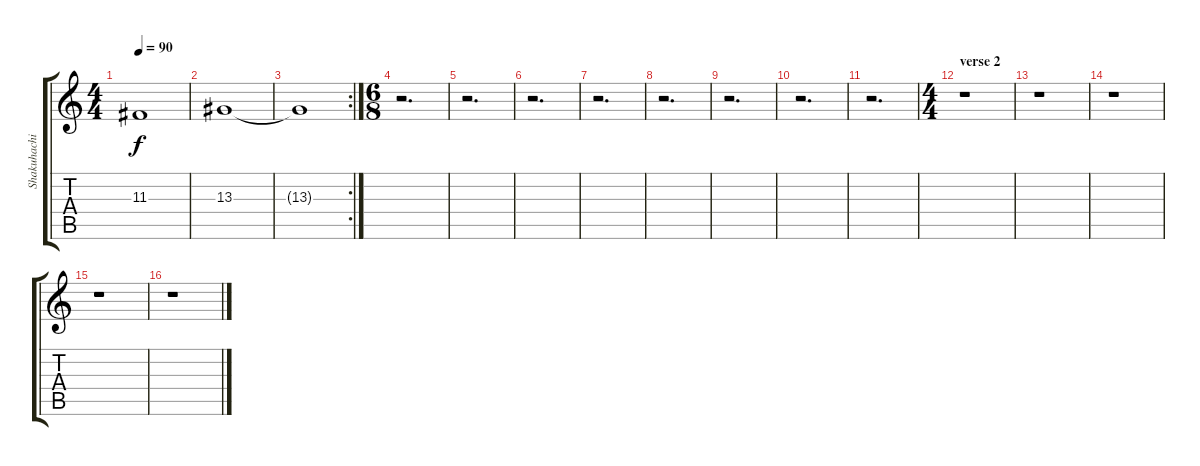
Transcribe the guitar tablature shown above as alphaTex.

\track ("Shakuhachi" "Shakuhachi") {instrument shakuhachi}
\staff {score tabs}
\tuning (E4 B3 G3 D3 A2 E2) {hide}
\ts (4 4)
\tempo 90
\clef g2
\ks c
11.3{t}.1{dy f} |
13.3.1 |
\rc 2
13.3{t}.1 |
\ts (6 8)
r.2{d} |
r.2{d} |
r.2{d} |
r.2{d} |
r.2{d} |
r.2{d} |
r.2{d} |
r.2{d} |
\ts (4 4)
\section ("" "verse 2")
r.1 |
r.1 |
r.1 |
r.1 |
r.1
